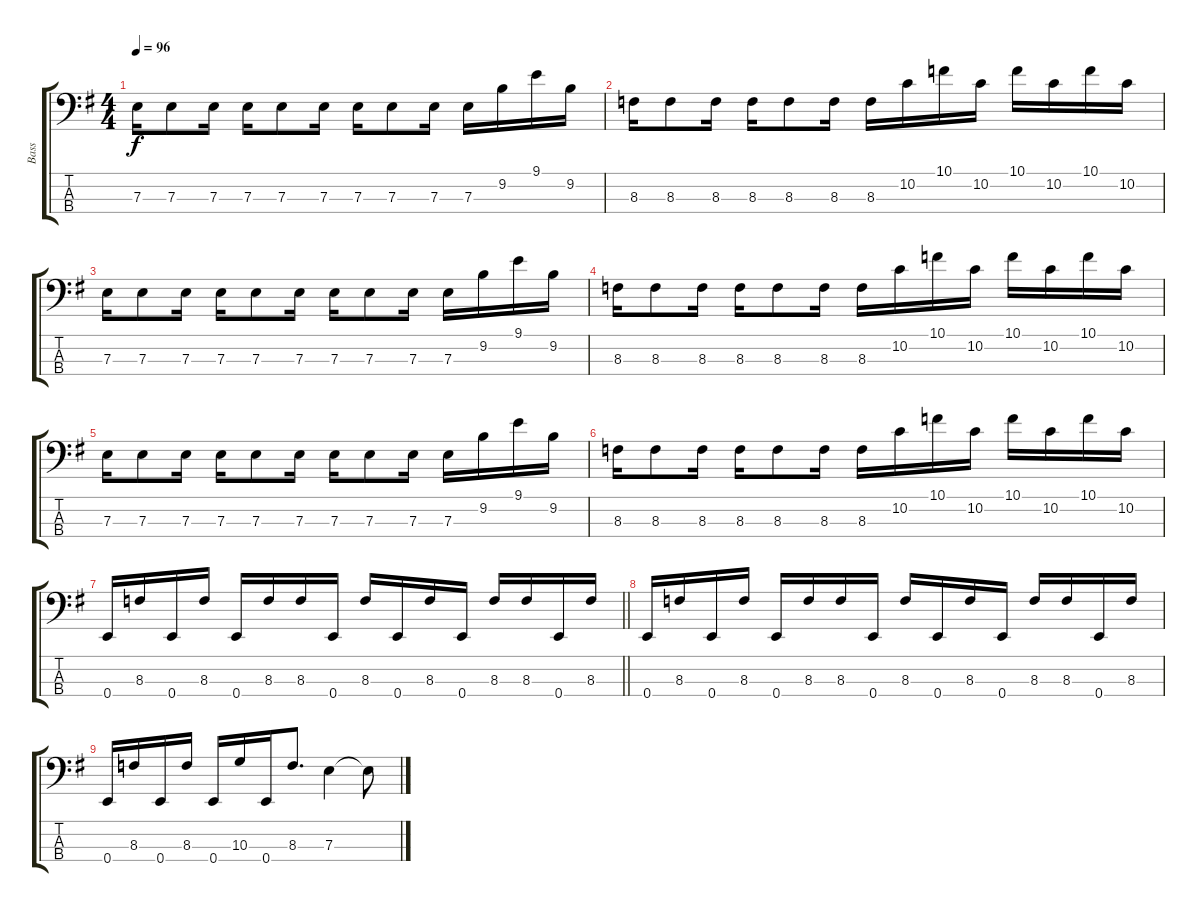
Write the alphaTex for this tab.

\track ("Bass" "Bass") {instrument electricbasspick}
\staff {score tabs}
\tuning (G2 D2 A1 E1) {hide}
\ts (4 4)
\tempo 96
\clef f4
\ks g
7.3.16{dy f} 7.3.8 7.3.16 7.3.16 7.3.8 7.3.16 7.3.16 7.3.8 7.3.16 7.3.16 9.2.16 9.1.16 9.2.16 |
8.3.16 8.3.8 8.3.16 8.3.16 8.3.8 8.3.16 8.3.16 10.2.16 10.1.16 10.2.16 10.1.16 10.2.16 10.1.16 10.2.16 |
7.3.16 7.3.8 7.3.16 7.3.16 7.3.8 7.3.16 7.3.16 7.3.8 7.3.16 7.3.16 9.2.16 9.1.16 9.2.16 |
8.3.16 8.3.8 8.3.16 8.3.16 8.3.8 8.3.16 8.3.16 10.2.16 10.1.16 10.2.16 10.1.16 10.2.16 10.1.16 10.2.16 |
7.3.16 7.3.8 7.3.16 7.3.16 7.3.8 7.3.16 7.3.16 7.3.8 7.3.16 7.3.16 9.2.16 9.1.16 9.2.16 |
8.3.16 8.3.8 8.3.16 8.3.16 8.3.8 8.3.16 8.3.16 10.2.16 10.1.16 10.2.16 10.1.16 10.2.16 10.1.16 10.2.16 |
\barLineRight lightlight
0.4.16 8.3.16 0.4.16 8.3.16 0.4.16 8.3.16 8.3.16 0.4.16 8.3.16 0.4.16 8.3.16 0.4.16 8.3.16 8.3.16 0.4.16 8.3.16 |
0.4.16 8.3.16 0.4.16 8.3.16 0.4.16 8.3.16 8.3.16 0.4.16 8.3.16 0.4.16 8.3.16 0.4.16 8.3.16 8.3.16 0.4.16 8.3.16 |
0.4.16 8.3.16 0.4.16 8.3.16 0.4.16 10.3.16 0.4.16 8.3.8{d} 7.3.4 7.3{t}.8
